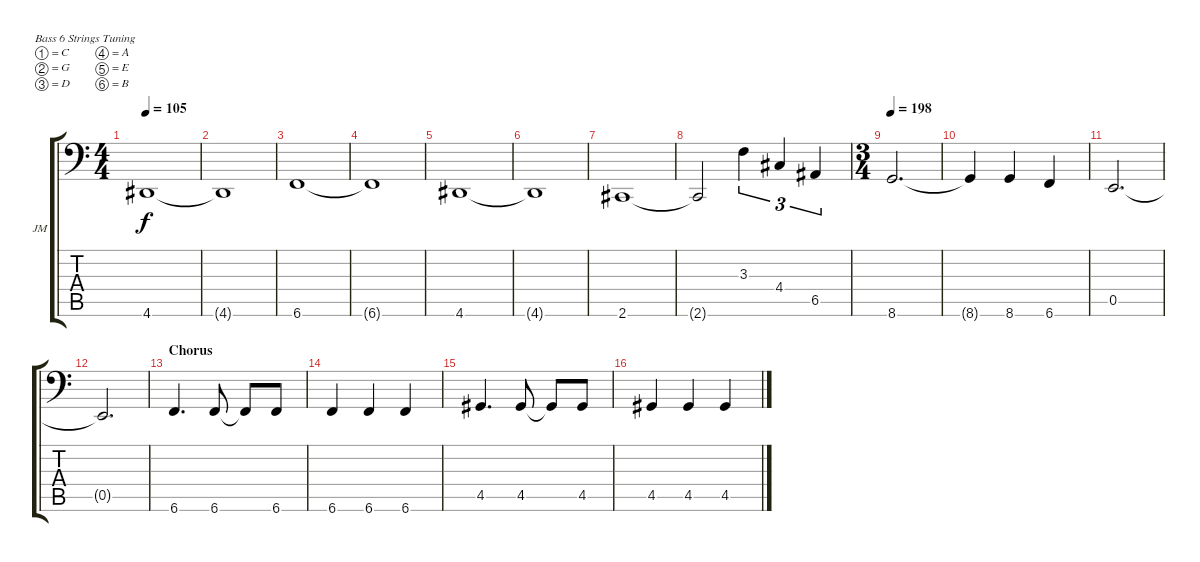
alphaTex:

\defaultSystemsLayout 4
\bracketExtendMode groupsimilarinstruments
\firstSystemTrackNameOrientation horizontal
\otherSystemsTrackNameOrientation horizontal
\track ("John Myung " "JM") {instrument electricbassfinger}
\staff {score tabs}
\tuning (C3 G2 D2 A1 E1 B0)
\ts (4 4)
\tempo 105
\clef f4
\ks c
4.6.1{dy f} |
4.6{t}.1 |
6.6.1 |
6.6{t}.1 |
4.6.1 |
4.6{t}.1 |
2.6.1 |
2.6{t}.2 3.3.4{tu (3 2)} 4.4.4{tu (3 2)} 6.5.4{tu (3 2)} |
\ts (3 4)
\tempo 198
8.6.2{d} |
8.6{t}.4 8.6.4 6.6.4 |
0.5.2{d} |
0.5{t}.2{d} |
\section ("" "Chorus")
6.6.4{d} 6.6.8 6.6{t}.8 6.6.8 |
6.6.4 6.6.4 6.6.4 |
4.5.4{d} 4.5.8 4.5{t}.8 4.5.8 |
4.5.4 4.5.4 4.5.4
